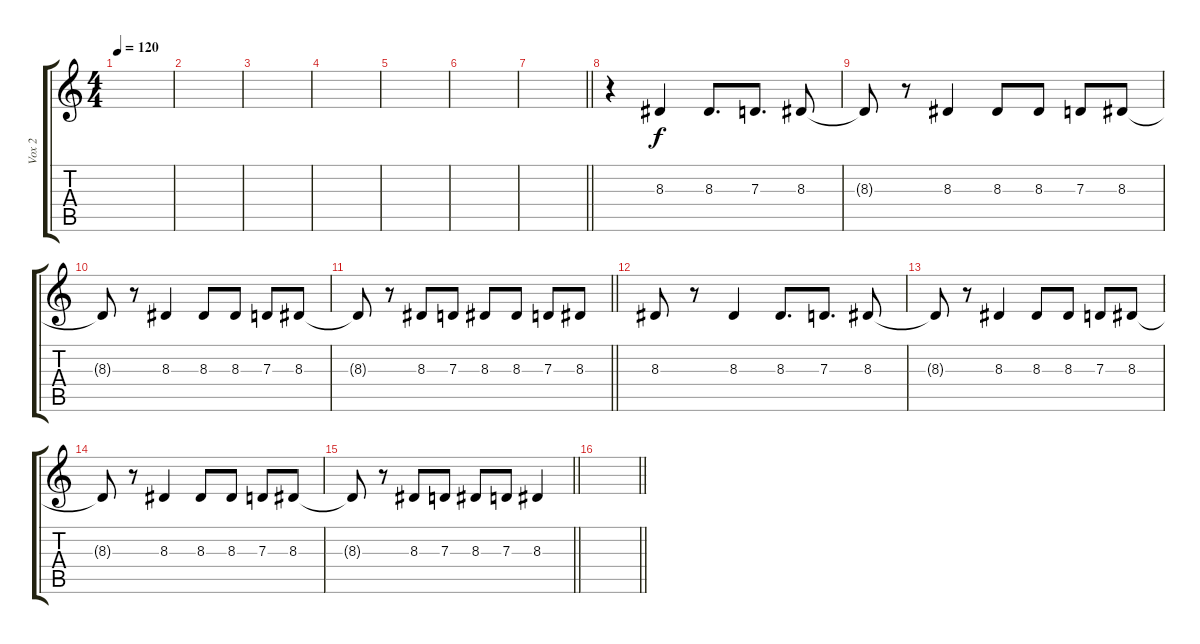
\track ("Vox 2" "Vox 2") {instrument viola}
\staff {score tabs}
\tuning (E4 B3 G3 D3 A2 E2) {hide}
\ts (4 4)
\tempo 120
\clef g2
\ks c
|
|
|
|
|
|
\barLineRight lightlight
|
r.4 8.3.4 8.3.8{d} 7.3.8{d} 8.3.8 |
8.3{t}.8 r.8 8.3.4 8.3.8 8.3.8 7.3.8 8.3.8 |
8.3{t}.8 r.8 8.3.4 8.3.8 8.3.8 7.3.8 8.3.8 |
\barLineRight lightlight
8.3{t}.8 r.8 8.3.8 7.3.8 8.3.8 8.3.8 7.3.8 8.3.8 |
8.3.8 r.8 8.3.4 8.3.8{d} 7.3.8{d} 8.3.8 |
8.3{t}.8 r.8 8.3.4 8.3.8 8.3.8 7.3.8 8.3.8 |
8.3{t}.8 r.8 8.3.4 8.3.8 8.3.8 7.3.8 8.3.8 |
\barLineRight lightlight
8.3{t}.8 r.8 8.3.8 7.3.8 8.3.8 7.3.8 8.3.4 |
\section ("" " ")
\barLineRight lightlight
